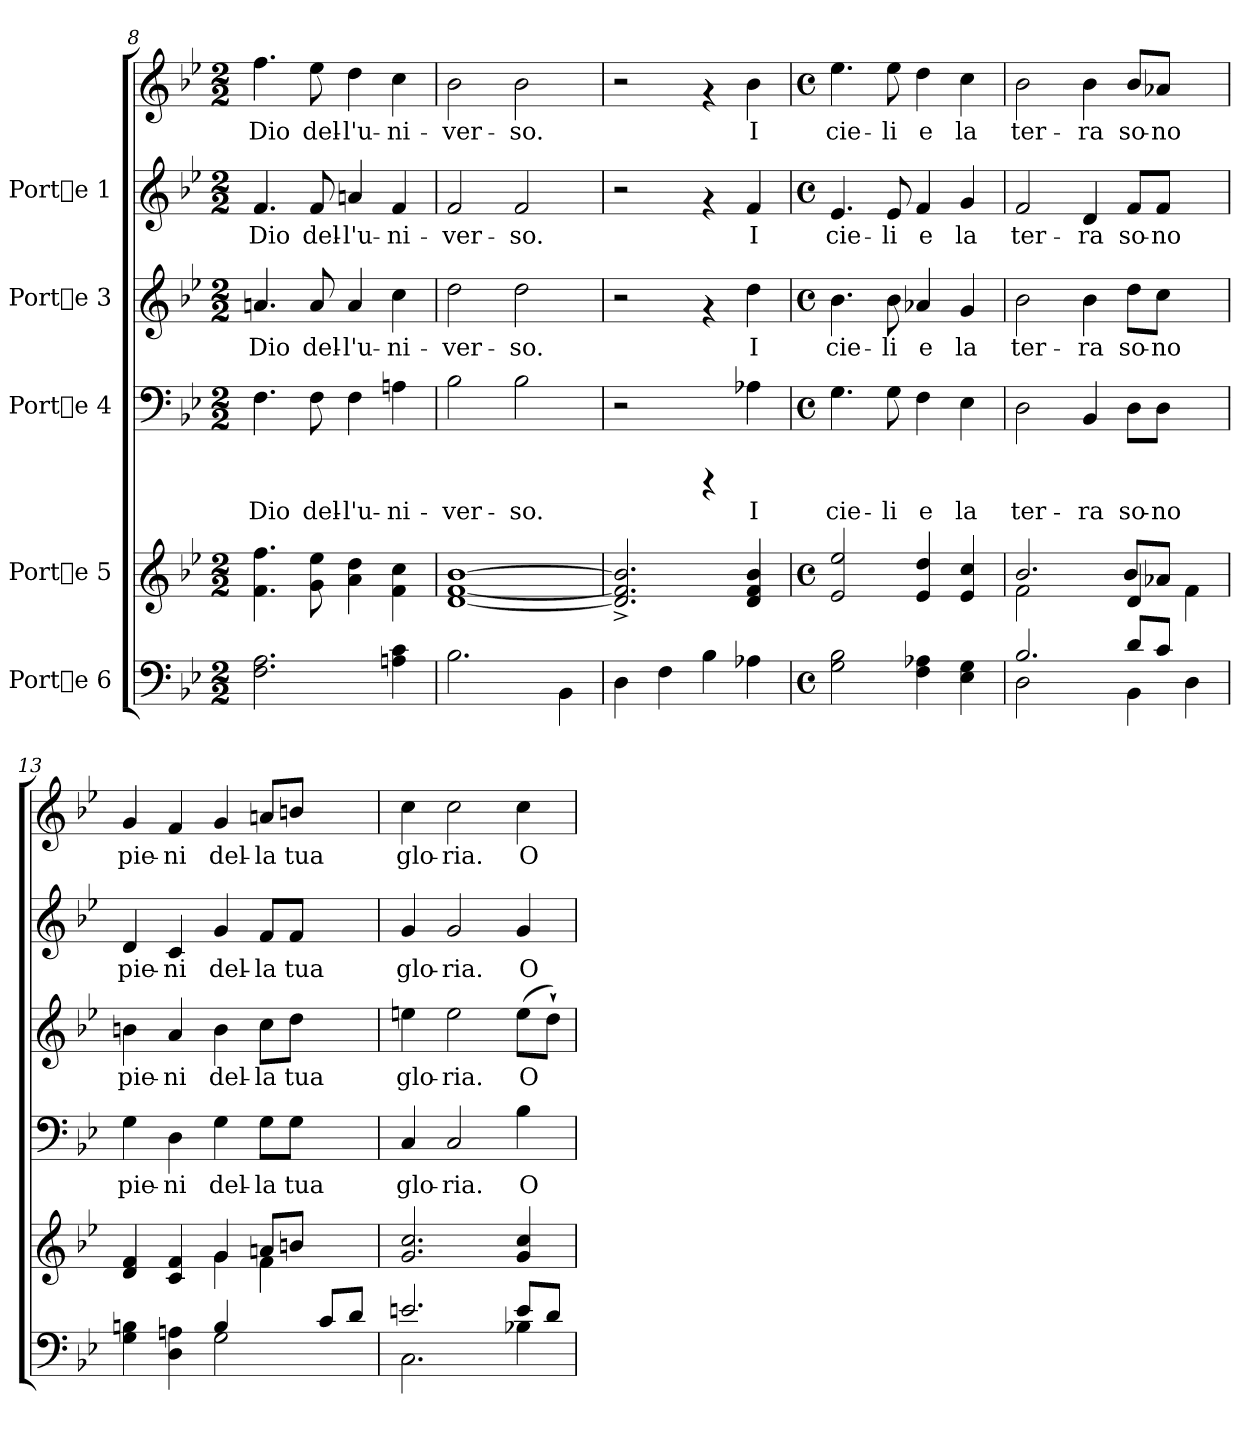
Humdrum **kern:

**kern	**kern	**kern	**text	**kern	**text	**kern	**text	**kern	**text
*part5	*part4	*part3	*part3	*part2	*part2	*part1	*part1	*part1	*part1
*staff6	*staff5	*staff4	*staff4	*staff3	*staff3	*staff2	*staff2	*staff1	*staff1
*I"Porte 6	*I"Porte 5	*I"Porte 4	*	*I"Porte 3	*	*I"Porte 1	*	*	*
*clefF4	*clefG2	*clefF4	*	*clefG2	*	*clefG2	*	*clefG2	*
*k[b-e-]	*k[b-e-]	*k[b-e-]	*	*k[b-e-]	*	*k[b-e-]	*	*k[b-e-]	*
*B-:	*B-:	*B-:	*	*B-:	*	*B-:	*	*B-:	*
*M2/2	*M2/2	*M2/2	*	*M2/2	*	*M2/2	*	*M2/2	*
=8	=8	=8	=8	=8	=8	=8	=8	=8	=8
!	!	!	!LO:LY:b	!	!LO:LY:b	!	!LO:LY:b	!	!LO:LY:b
2.A\ 2.F\	4.ff\ 4.f\	4.F\	Dio	4.an/	Dio	4.f/	-Dio	4.ff\	Dio
!	!	!	!LO:LY:b	!	!LO:LY:b	!	!LO:LY:b	!	!LO:LY:b
.	8ee-\ 8g\	8F\	del-	8a/	del-	8f/	del-	8ee-\	del-
!	!	!	!LO:LY:b	!	!LO:LY:b	!	!LO:LY:b	!	!LO:LY:b
.	4dd\ 4a\	4F\	-l'u-	4a/	-l'u-	4an/	-l'u-	4dd\	-l'u-
!	!	!	!LO:LY:b	!	!LO:LY:b	!	!LO:LY:b	!	!LO:LY:b
4c\ 4An\	4cc\ 4f\	4An\	-ni-	4cc\	-ni-	4f/	-ni-	4cc\	-ni-
=9	=9	=9	=9	=9	=9	=9	=9	=9	=9
!	!	!	!LO:LY:b	!	!LO:LY:b	!	!LO:LY:b	!	!LO:LY:b
2.B-\	[<1b- [<1f [<1d	2B-\	-ver-	2dd\	-ver-	2f/	ver-	2b-\	-ver-
!	!	!	!LO:LY:b	!	!LO:LY:b	!	!LO:LY:b	!	!LO:LY:b
.	.	2B-\	-so.	2dd\	-so.	2f/	-so.	2b-\	-so.
4BB-\	.	.	.	.	.	.	.	.	.
=10	=10	=10	=10	=10	=10	=10	=10	=10	=10
4D\	2.b-/]^< 2.f/]^< 2.d/]^<	2r	.	2r	.	2r	.	2r	.
4F\	.	.	.	.	.	.	.	.	.
4B-\	.	4rCCC	.	4rf	.	4rf	.	4rf	.
!	!	!	!LO:LY:b	!	!LO:LY:b	!	!LO:LY:b	!	!LO:LY:b
4A-X\	4b-/ 4f/ 4d/	4A-X\	I	4dd\	I	4f/	I	4b-\	I
=11	=11	=11	=11	=11	=11	=11	=11	=11	=11
*M4/4	*M4/4	*M4/4	*	*M4/4	*	*M4/4	*	*M4/4	*
*met(c)	*met(c)	*met(c)	*	*met(c)	*	*met(c)	*	*met(c)	*
*	*	*	*	*	*	*	*	*MM60	*
!	!	!	!LO:LY:b	!	!LO:LY:b	!	!LO:LY:b	!	!LO:LY:b
2B-\ 2G\	2ee-/ 2e-/	4.G\	cie-	4.b-\	cie-	4.e-/	cie-	4.ee-\	cie-
!	!	!	!LO:LY:b	!	!LO:LY:b	!	!LO:LY:b	!	!LO:LY:b
.	.	8G\	-li	8b-\	-li	8e-/	-li	8ee-\	-li
!	!	!	!LO:LY:b	!	!LO:LY:b	!	!LO:LY:b	!	!LO:LY:b
4A-X\ 4F\	4dd/ 4e-/	4F\	e	4a-X/	e	4f/	e	4dd\	e
!	!	!	!LO:LY:b	!	!LO:LY:b	!	!LO:LY:b	!	!LO:LY:b
4G\ 4E-\	4cc/ 4e-/	4E-\	la	4g/	la	4g/	la	4cc\	la
!!LO:PB:g=z
=12	=12	=12	=12	=12	=12	=12	=12	=12	=12
*^	*^	*	*	*	*	*	*	*	*
!	!	!	!	!	!LO:LY:b	!	!LO:LY:b	!	!LO:LY:b	!	!LO:LY:b
2.B-/	2D\	2.b-/	2f\	2D\	ter-	2b-\	ter-	2f/	ter-	2b-\	ter-
!	!	!	!	!	!LO:LY:b	!	!LO:LY:b	!	!LO:LY:b	!	!LO:LY:b
.	4ryy	.	4ryy	4BB-/	-ra	4b-\	-ra	4d/	-ra	4b-\	-ra
!	!	!	!	!	!LO:LY:b	!	!LO:LY:b	!	!LO:LY:b	!	!LO:LY:b
4BB-\	8d/L	4d/	8b-/L	8D\L	so-	8dd\L	so-	8f/L	so-	8b-/L	so-
!	!	!	!	!	!LO:LY:b	!	!LO:LY:b	!	!LO:LY:b	!	!LO:LY:b
.	8c/J	.	8a-X/J	8D\J	-no	8cc\J	-no	8f/J	-no	8a-X/J	-no
4D\	4ryy	4f\	4ryy	4ryy	.	4ryy	.	4ryy	.	4ryy	.
=13	=13	=13	=13	=13	=13	=13	=13	=13	=13	=13	=13
!	!	!	!	!	!LO:LY:b	!	!LO:LY:b	!	!LO:LY:b	!	!LO:LY:b
4Bn\ 4G\	2ryy	4f/ 4d/	2ryy	4G\	pie-	4bn\	pie-	4d/	pie-	4g/	pie-
!	!	!	!	!	!LO:LY:b	!	!LO:LY:b	!	!LO:LY:b	!	!LO:LY:b
4An\ 4D\	.	4f/ 4c/	.	4D\	-ni	4a/	-ni	4c/	-ni	4f/	-ni
!	!	!	!	!	!LO:LY:b	!	!LO:LY:b	!	!LO:LY:b	!	!LO:LY:b
2G\	4B/	4g/	4g\	4G\	del-	4b\	del-	4g/	del-	4g/	del-
!	!	!	!	!	!LO:LY:b	!	!LO:LY:b	!	!LO:LY:b	!	!LO:LY:b
.	2ryy	4f\	8an/L	8G\L	-la	8cc\L	-la	8f/L	-la	8an/L	-la
!	!	!	!	!	!LO:LY:b	!	!LO:LY:b	!	!LO:LY:b	!	!LO:LY:b
.	.	.	8bn/J	8G\J	tua	8dd\J	tua	8f/J	tua	8bn/J	tua
8c/L	.	4ryy	4ryy	4ryy	.	4ryy	.	4ryy	.	4ryy	.
8d/J	.	.	.	.	.	.	.	.	.	.	.
*	*	*v	*v	*	*	*	*	*	*	*	*
=14	=14	=14	=14	=14	=14	=14	=14	=14	=14	=14
!	!	!	!	!LO:LY:b	!	!LO:LY:b	!	!LO:LY:b	!	!LO:LY:b
2.en/	2.C\	2.cc/ 2.g/	4C/	glo-	4een\	glo-	4g/	-glo-	4cc\	glo-
!	!	!	!	!LO:LY:b	!	!LO:LY:b	!	!LO:LY:b	!	!LO:LY:b
.	.	.	2C/	-ria.	2ee\	-ria.	2g/	-ria.	2cc\	-ria.
!	!	!	!	!LO:LY:b	!	!LO:LY:b	!	!LO:LY:b	!	!LO:LY:b
4B-X\	8e/L	4cc/ 4g/	4B-\	O-	(>8ee\L	O-	4g/	O-	4cc\	O-
!	!	!	!	!	!	!LO:LY:b	!	!	!	!
.	8d/J	.	.	.	8dd`>\J)	--	.	.	.	.
*v	*v	*	*	*	*	*	*	*	*	*
=	=	=	=	=	=	=	=	=	=
*-	*-	*-	*-	*-	*-	*-	*-	*-	*-
